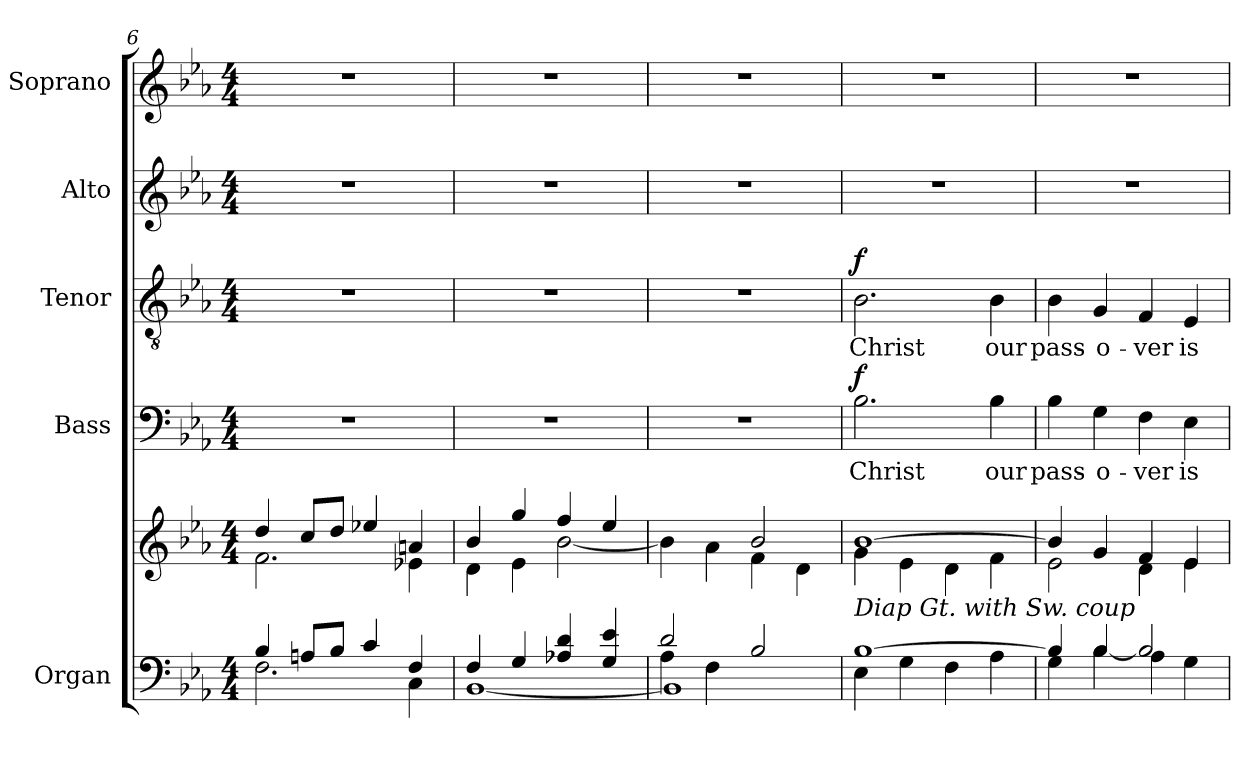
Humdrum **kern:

**kern	**kern	**kern	**text	**dynam	**kern	**text	**dynam	**kern	**kern
*part5	*part5	*part4	*part4	*part4	*part3	*part3	*part3	*part2	*part1
*staff6	*staff5	*staff4	*staff4	*staff4	*staff3	*staff3	*staff3	*staff2	*staff1
*I"Organ	*	*I"Bass	*	*	*I"Tenor	*	*	*I"Alto	*I"Soprano
*I'Org.	*	*I'B.	*	*	*I'T.	*	*	*I'A.	*I'S.
*clefF4	*clefG2	*clefF4	*	*	*clefGv2	*	*	*clefG2	*clefG2
*	*	*	*	*	*ITrd7c12	*	*	*	*
*k[b-e-a-]	*k[b-e-a-]	*k[b-e-a-]	*	*	*k[b-e-a-]	*	*	*k[b-e-a-]	*k[b-e-a-]
*E-:	*E-:	*E-:	*	*	*E-:	*	*	*E-:	*E-:
*M4/4	*M4/4	*M4/4	*	*	*M4/4	*	*	*M4/4	*M4/4
=6	=6	=6	=6	=6	=6	=6	=6	=6	=6
*^	*^	*	*	*	*	*	*	*	*
4B-i/	2.Fi\	4ddi/	2.fi\	1r	.	.	1r	.	.	1r	1r
8Ani/L	.	8cci/L	.	.	.	.	.	.	.	.	.
8B-i/J	.	8ddi/J	.	.	.	.	.	.	.	.	.
4ci/	.	4ee-Xi/	.	.	.	.	.	.	.	.	.
4Fi/	4Ci\	4ani/	4e-Xi\	.	.	.	.	.	.	.	.
!!LO:LB:g=z
=7	=7	=7	=7	=7	=7	=7	=7	=7	=7	=7	=7
4Fi/	[<1BB-i	4b-i/	4di\	1r	.	.	1r	.	.	1r	1r
4Gi/	.	4ggi/	4e-i\	.	.	.	.	.	.	.	.
4A-Xi/ 4di	.	4ffi/	[<2b-i\	.	.	.	.	.	.	.	.
4Gi/ 4e-i	.	4ee-i/	.	.	.	.	.	.	.	.	.
=8	=8	=8	=8	=8	=8	=8	=8	=8	=8	=8	=8
*	*^	*	*	*	*	*	*	*	*	*	*
2di/	4A-i\	1BB-i]	2ryy	4b-i\]	1r	.	.	1r	.	.	1r	1r
.	4Fi\	.	.	4a-i\	.	.	.	.	.	.	.	.
2B-i/	2ryy	.	2b-i/	4fi\	.	.	.	.	.	.	.	.
.	.	.	.	4di\	.	.	.	.	.	.	.	.
*	*v	*v	*	*	*	*	*	*	*	*	*	*
=9	=9	=9	=9	=9	=9	=9	=9	=9	=9	=9	=9
!	!	!	!	!	!LO:LY:b:color=#000000	!	!	!	!	!	!
!	!	!LO:TX:b:i:t=Diap Gt. with Sw. coup	!	!	!	!	!	!	!	!	!
!	!	!	!	!	!	!	!	!LO:LY:b:color=#000000	!	!	!
[>1B-i	4E-i\	[>1b-i	4gi\	2.B-i\	Christ	f	2.BB-i\	Christ	f	1r	1r
.	4Gi\	.	4e-i\	.	.	.	.	.	.	.	.
.	4Fi\	.	4di\	.	.	.	.	.	.	.	.
!	!	!	!	!	!LO:LY:b:color=#000000	!	!	!	!	!	!
!	!	!	!	!	!	!	!	!LO:LY:b:color=#000000	!	!	!
.	4A-i\	.	4fi\	4B-i\	our	.	4BB-i\	our	.	.	.
=10	=10	=10	=10	=10	=10	=10	=10	=10	=10	=10	=10
!	!	!	!	!	!LO:LY:b:color=#000000	!	!	!	!	!	!
!	!	!	!	!	!	!	!	!LO:LY:b:color=#000000	!	!	!
4B-i/]	4Gi\	4b-i/]	2e-i\	4B-i\	pass-	.	4BB-i\	pass-	.	1r	1r
!	!	!	!	!	!LO:LY:b:color=#000000	!	!	!	!	!	!
!	!	!	!	!	!	!	!	!LO:LY:b:color=#000000	!	!	!
4B-i/	[<4B-i\	4gi/	.	4Gi\	-o-	.	4GGi/	-o-	.	.	.
!	!	!	!	!	!LO:LY:b:color=#000000	!	!	!	!	!	!
!	!	!	!	!	!	!	!	!LO:LY:b:color=#000000	!	!	!
2B-i/]	4A-i\	4fi/	4di\	4Fi\	-ver	.	4FFi/	-ver	.	.	.
!	!	!	!	!	!LO:LY:b:color=#000000	!	!	!	!	!	!
!	!	!	!	!	!	!	!	!LO:LY:b:color=#000000	!	!	!
.	4Gi\	4e-i/	4e-i\	4E-i\	is	.	4EE-i/	is	.	.	.
*v	*v	*	*	*	*	*	*	*	*	*	*
*	*v	*v	*	*	*	*	*	*	*	*
=	=	=	=	=	=	=	=	=	=
*-	*-	*-	*-	*-	*-	*-	*-	*-	*-
